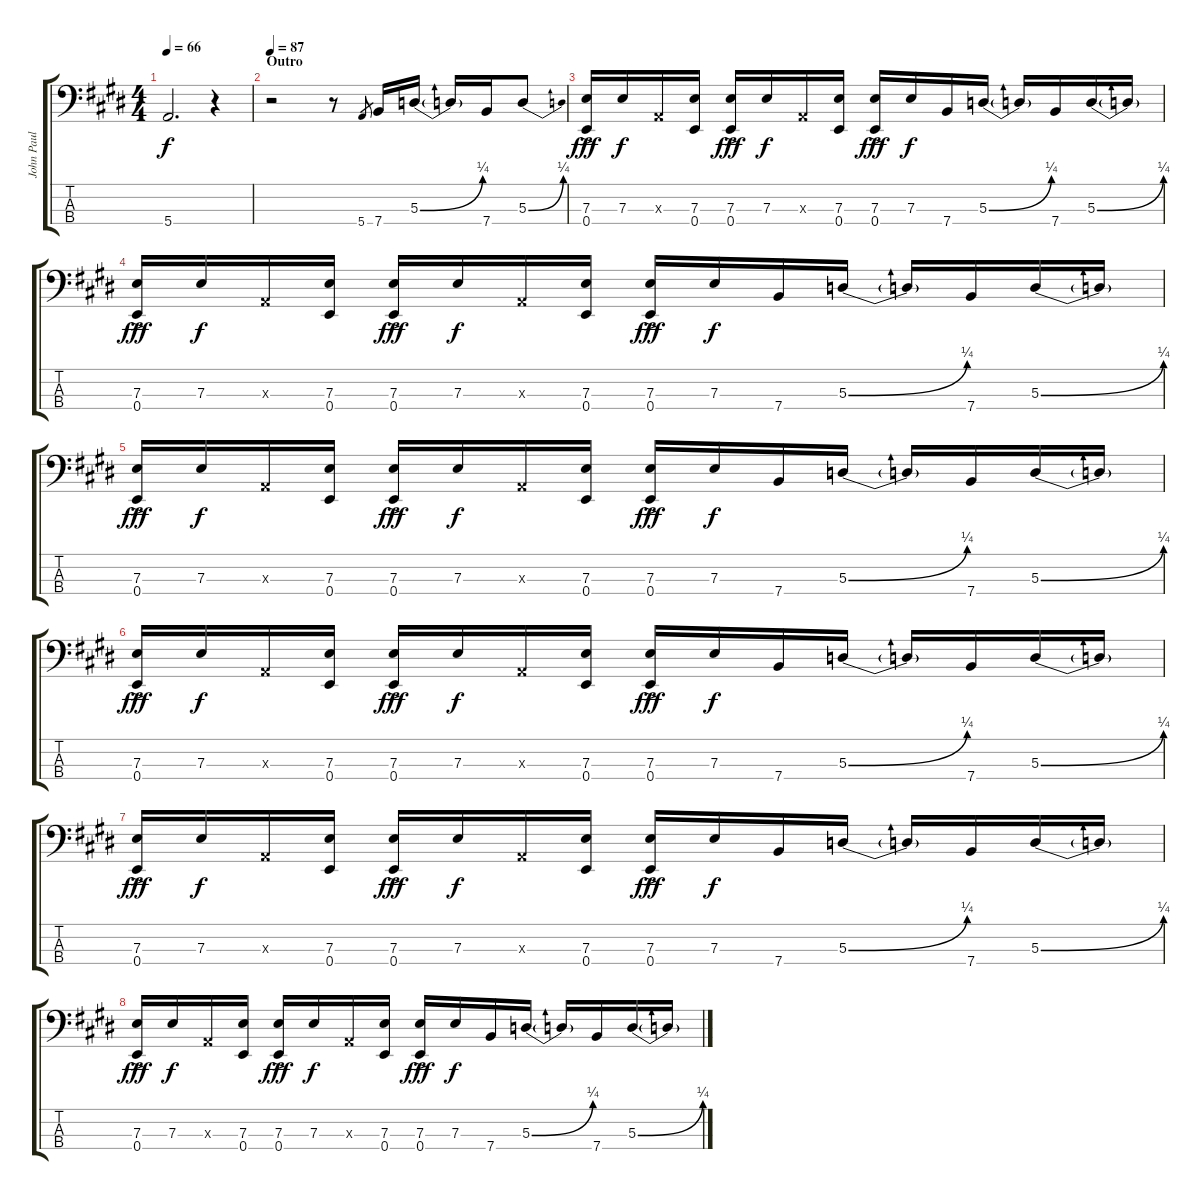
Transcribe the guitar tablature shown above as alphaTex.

\track ("John Paul Electric Bass (w/pick)" "John Paul ") {instrument electricbasspick}
\staff {score tabs}
\tuning (G2 D2 A1 E1) {hide}
\ts (4 4)
\tempo 66
\clef f4
\ks e
5.4{t}.2{d dy f} r.4 |
\section ("" "Outro")
\tempo 88
\tempo 87
r.2 r.8 5.4.8{gr} 7.4.16 5.3{be (bend 0 0 60 1)}.16 5.3{t}.16 7.4.16 5.3{be (bend 0 0 60 1)}.8 |
(7.3{ac} 0.4{ac}).16{dy fff} 7.3.16{dy f} 0.3{x}.16 (7.3 0.4).16 (7.3{ac} 0.4{ac}).16{dy fff} 7.3.16{dy f} 0.3{x}.16 (7.3 0.4).16 (7.3{ac} 0.4{ac}).16{dy fff} 7.3.16{dy f} 7.4.16 5.3{be (bend 0 0 60 1)}.16 5.3{t}.16 7.4.16 5.3{be (bend 0 0 60 1)}.16 5.3{t}.16 |
(7.3{ac} 0.4{ac}).16{dy fff} 7.3.16{dy f} 0.3{x}.16 (7.3 0.4).16 (7.3{ac} 0.4{ac}).16{dy fff} 7.3.16{dy f} 0.3{x}.16 (7.3 0.4).16 (7.3{ac} 0.4{ac}).16{dy fff} 7.3.16{dy f} 7.4.16 5.3{be (bend 0 0 60 1)}.16 5.3{t}.16 7.4.16 5.3{be (bend 0 0 60 1)}.16 5.3{t}.16 |
(7.3{ac} 0.4{ac}).16{dy fff} 7.3.16{dy f} 0.3{x}.16 (7.3 0.4).16 (7.3{ac} 0.4{ac}).16{dy fff} 7.3.16{dy f} 0.3{x}.16 (7.3 0.4).16 (7.3{ac} 0.4{ac}).16{dy fff} 7.3.16{dy f} 7.4.16 5.3{be (bend 0 0 60 1)}.16 5.3{t}.16 7.4.16 5.3{be (bend 0 0 60 1)}.16 5.3{t}.16 |
(7.3{ac} 0.4{ac}).16{dy fff} 7.3.16{dy f} 0.3{x}.16 (7.3 0.4).16 (7.3{ac} 0.4{ac}).16{dy fff} 7.3.16{dy f} 0.3{x}.16 (7.3 0.4).16 (7.3{ac} 0.4{ac}).16{dy fff} 7.3.16{dy f} 7.4.16 5.3{be (bend 0 0 60 1)}.16 5.3{t}.16 7.4.16 5.3{be (bend 0 0 60 1)}.16 5.3{t}.16 |
(7.3{ac} 0.4{ac}).16{dy fff} 7.3.16{dy f} 0.3{x}.16 (7.3 0.4).16 (7.3{ac} 0.4{ac}).16{dy fff} 7.3.16{dy f} 0.3{x}.16 (7.3 0.4).16 (7.3{ac} 0.4{ac}).16{dy fff} 7.3.16{dy f} 7.4.16 5.3{be (bend 0 0 60 1)}.16 5.3{t}.16 7.4.16 5.3{be (bend 0 0 60 1)}.16 5.3{t}.16 |
(7.3{ac} 0.4{ac}).16{dy fff} 7.3.16{dy f} 0.3{x}.16 (7.3 0.4).16 (7.3{ac} 0.4{ac}).16{dy fff} 7.3.16{dy f} 0.3{x}.16 (7.3 0.4).16 (7.3{ac} 0.4{ac}).16{dy fff} 7.3.16{dy f} 7.4.16 5.3{be (bend 0 0 60 1)}.16 5.3{t}.16 7.4.16 5.3{be (bend 0 0 60 1)}.16 5.3{t}.16
